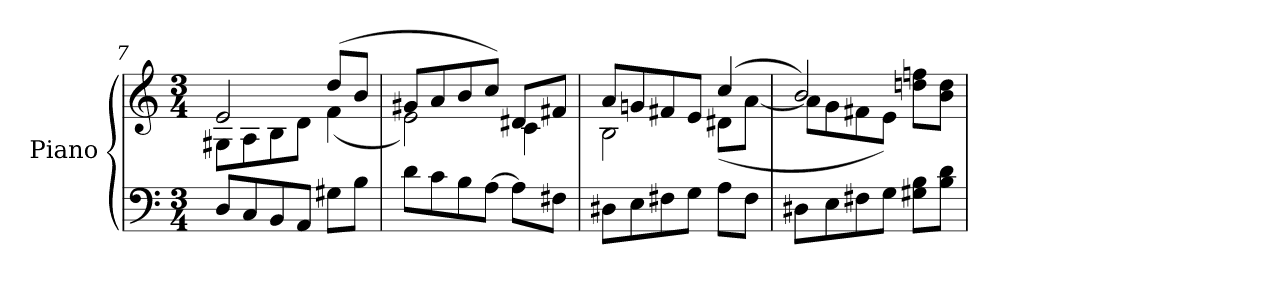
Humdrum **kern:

**kern	**kern
*part1	*part1
*staff2	*staff1
*I"Piano	*
*I'Pno.	*
*clefF4	*clefG2
*k[]	*k[]
*M3/4	*M3/4
=7	=7
*	*^
8D/L	2e/	8G#X\L
8C/	.	8A\
8BB/	.	8B\
8AA/J	.	8d\J
8G#X\L	(>8dd/L	(<4f\
8B\J	8b/J	.
=8	=8	=8
8d\L	8g#X/L	2e\)
8c\	8a/	.
8B\	8b/	.
[8A\J	8cc/J)	.
8A\L]	8d#X/L	4c\
8F#X\J	8f#X/J	.
=9	=9	=9
8D#X\L	8a/L	2B\
8E\	8gn/	.
8F#X\	8f#X/	.
8G\J	8e/J	.
8A\L	(>4cc/	(<8d#X\L
8F#\J	.	[8a\J
=10	=10	=10
8D#X\L	2b/)	8a\L]
8E\	.	8g\
8F#X\	.	8f#X\
8G\J	.	8e\J)
8G#X\ 8B\L	8ddn\ 8ffn\L	4ryy
8B\ 8d\J	8b\ 8dd\J	.
*	*v	*v
=	=
*-	*-
